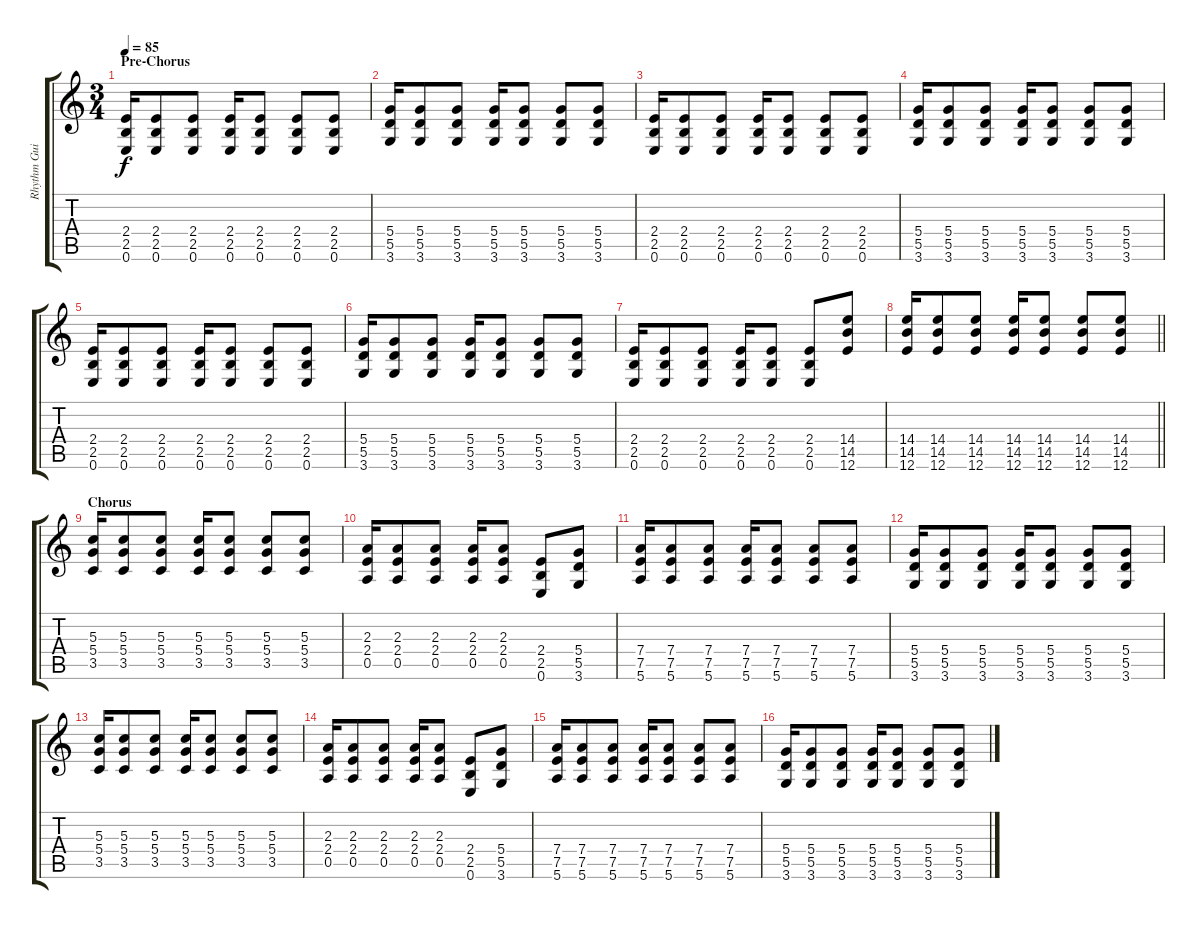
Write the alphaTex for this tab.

\track ("Rhythm Guitar (Hassan)" "Rhythm Gui") {instrument acousticguitarsteel}
\staff {score tabs}
\tuning (E4 B3 G3 D3 A2 E2) {hide}
\ts (3 4)
\section ("" "Pre-Chorus")
\tempo 85
\clef g2
\ks c
(2.4 2.5 0.6).16{dy f volume 11 balance 8 instrument distortionguitar} (2.4 2.5 0.6).8 (2.4 2.5 0.6).8 (2.4 2.5 0.6).16 (2.4 2.5 0.6).8 (2.4 2.5 0.6).8 (2.4 2.5 0.6).8 |
(5.4 5.5 3.6).16 (5.4 5.5 3.6).8 (5.4 5.5 3.6).8 (5.4 5.5 3.6).16 (5.4 5.5 3.6).8 (5.4 5.5 3.6).8 (5.4 5.5 3.6).8 |
(2.4 2.5 0.6).16 (2.4 2.5 0.6).8 (2.4 2.5 0.6).8 (2.4 2.5 0.6).16 (2.4 2.5 0.6).8 (2.4 2.5 0.6).8 (2.4 2.5 0.6).8 |
(5.4 5.5 3.6).16 (5.4 5.5 3.6).8 (5.4 5.5 3.6).8 (5.4 5.5 3.6).16 (5.4 5.5 3.6).8 (5.4 5.5 3.6).8 (5.4 5.5 3.6).8 |
(2.4 2.5 0.6).16 (2.4 2.5 0.6).8 (2.4 2.5 0.6).8 (2.4 2.5 0.6).16 (2.4 2.5 0.6).8 (2.4 2.5 0.6).8 (2.4 2.5 0.6).8 |
(5.4 5.5 3.6).16 (5.4 5.5 3.6).8 (5.4 5.5 3.6).8 (5.4 5.5 3.6).16 (5.4 5.5 3.6).8 (5.4 5.5 3.6).8 (5.4 5.5 3.6).8 |
(2.4 2.5 0.6).16 (2.4 2.5 0.6).8 (2.4 2.5 0.6).8 (2.4 2.5 0.6).16 (2.4 2.5 0.6).8 (2.4 2.5 0.6).8 (14.4 14.5 12.6).8 |
\barLineRight lightlight
(14.4 14.5 12.6).16 (14.4 14.5 12.6).8 (14.4 14.5 12.6).8 (14.4 14.5 12.6).16 (14.4 14.5 12.6).8 (14.4 14.5 12.6).8 (14.4 14.5 12.6).8 |
\section ("" "Chorus")
(5.3 5.4 3.5).16 (5.3 5.4 3.5).8 (5.3 5.4 3.5).8 (5.3 5.4 3.5).16 (5.3 5.4 3.5).8 (5.3 5.4 3.5).8 (5.3 5.4 3.5).8 |
(2.3 2.4 0.5).16 (2.3 2.4 0.5).8 (2.3 2.4 0.5).8 (2.3 2.4 0.5).16 (2.3 2.4 0.5).8 (2.4 2.5 0.6).8 (5.4 5.5 3.6).8 |
(7.4 7.5 5.6).16 (7.4 7.5 5.6).8 (7.4 7.5 5.6).8 (7.4 7.5 5.6).16 (7.4 7.5 5.6).8 (7.4 7.5 5.6).8 (7.4 7.5 5.6).8 |
(5.4 5.5 3.6).16 (5.4 5.5 3.6).8 (5.4 5.5 3.6).8 (5.4 5.5 3.6).16 (5.4 5.5 3.6).8 (5.4 5.5 3.6).8 (5.4 5.5 3.6).8 |
(5.3 5.4 3.5).16 (5.3 5.4 3.5).8 (5.3 5.4 3.5).8 (5.3 5.4 3.5).16 (5.3 5.4 3.5).8 (5.3 5.4 3.5).8 (5.3 5.4 3.5).8 |
(2.3 2.4 0.5).16 (2.3 2.4 0.5).8 (2.3 2.4 0.5).8 (2.3 2.4 0.5).16 (2.3 2.4 0.5).8 (2.4 2.5 0.6).8 (5.4 5.5 3.6).8 |
(7.4 7.5 5.6).16 (7.4 7.5 5.6).8 (7.4 7.5 5.6).8 (7.4 7.5 5.6).16 (7.4 7.5 5.6).8 (7.4 7.5 5.6).8 (7.4 7.5 5.6).8 |
(5.4 5.5 3.6).16 (5.4 5.5 3.6).8 (5.4 5.5 3.6).8 (5.4 5.5 3.6).16 (5.4 5.5 3.6).8 (5.4 5.5 3.6).8 (5.4 5.5 3.6).8
